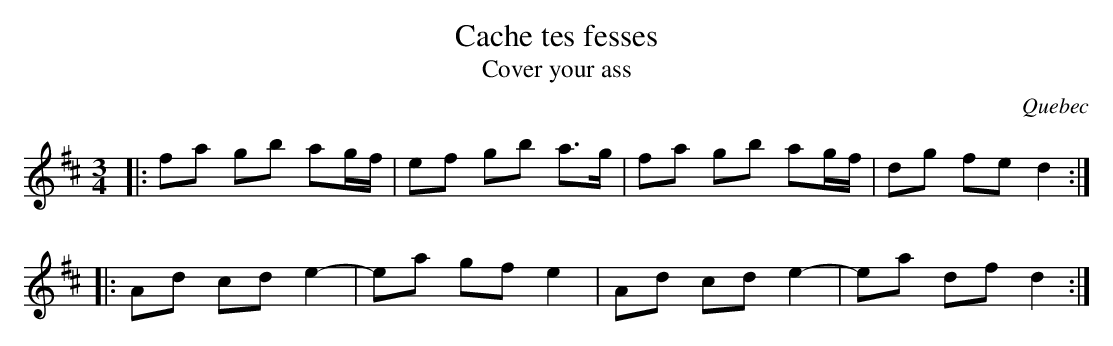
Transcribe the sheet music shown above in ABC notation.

X:1
T: Cache tes fesses
T: Cover your ass
O: Quebec
M: 3/4
L: 1/8
K: D
|: fa gb ag/f/ | ef gb a>g | fa gb ag/f/ | dg fe d2 :|
|: Ad cd e2-   | ea gf e2  | Ad cd e2-   | ea df d2 :|
